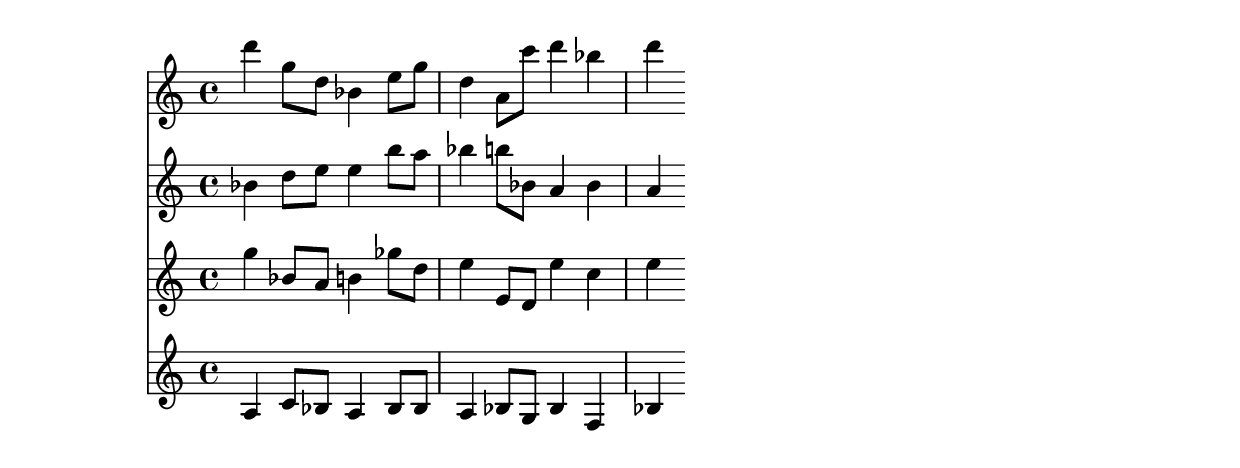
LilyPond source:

\version "2.19.82"
\language "english"

\header {
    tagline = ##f
}

\layout {}

\paper {}

\score {
    <<
        {
            d'''4
            g''8
            [
            d''8
            ]
            bf'4
            e''8
            [
            g''8
            ]
            d''4
            a'8
            [
            c'''8
            ]
            d'''4
            bf''4
            d'''4
        }
        {
            bf'4
            d''8
            [
            e''8
            ]
            e''4
            b''8
            [
            a''8
            ]
            bf''4
            b''8
            [
            bf'8
            ]
            a'4
            bf'4
            a'4
        }
        {
            g''4
            bf'8
            [
            a'8
            ]
            b'4
            gf''8
            [
            d''8
            ]
            e''4
            e'8
            [
            d'8
            ]
            e''4
            c''4
            e''4
        }
        {
            a4
            c'8
            [
            bf8
            ]
            a4
            bf8
            [
            bf8
            ]
            a4
            bf8
            [
            g8
            ]
            bf4
            f4
            bf4
        }
    >>
}